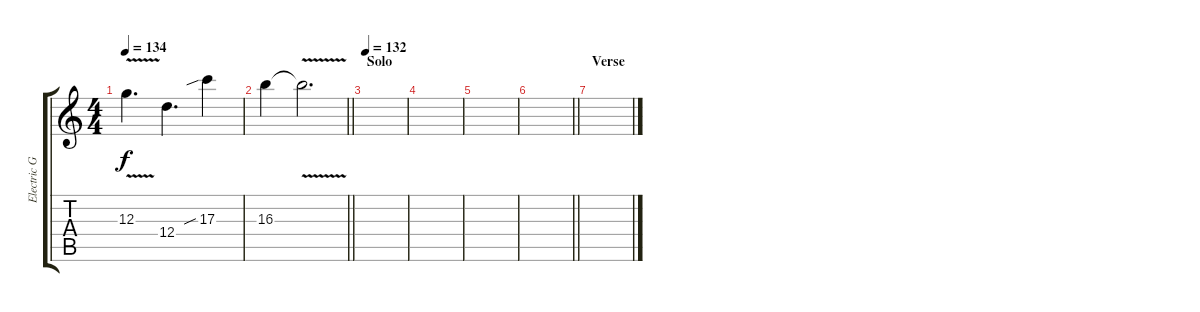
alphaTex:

\track ("Electric Guitar" "Electric G") {instrument distortionguitar}
\staff {score tabs}
\tuning (E4 B3 G3 D3 A2 E2) {hide}
\ts (4 4)
\tempo 134
\clef g2
\ks c
12.3{v}.4{d dy f} 12.4.4{d} 17.3{sib}.4 |
\barLineRight lightlight
16.3.4 16.3{v t}.2{d} |
\section ("" "Solo")
\tempo 132
|
|
|
\barLineRight lightlight
|
\section ("" "Verse")
